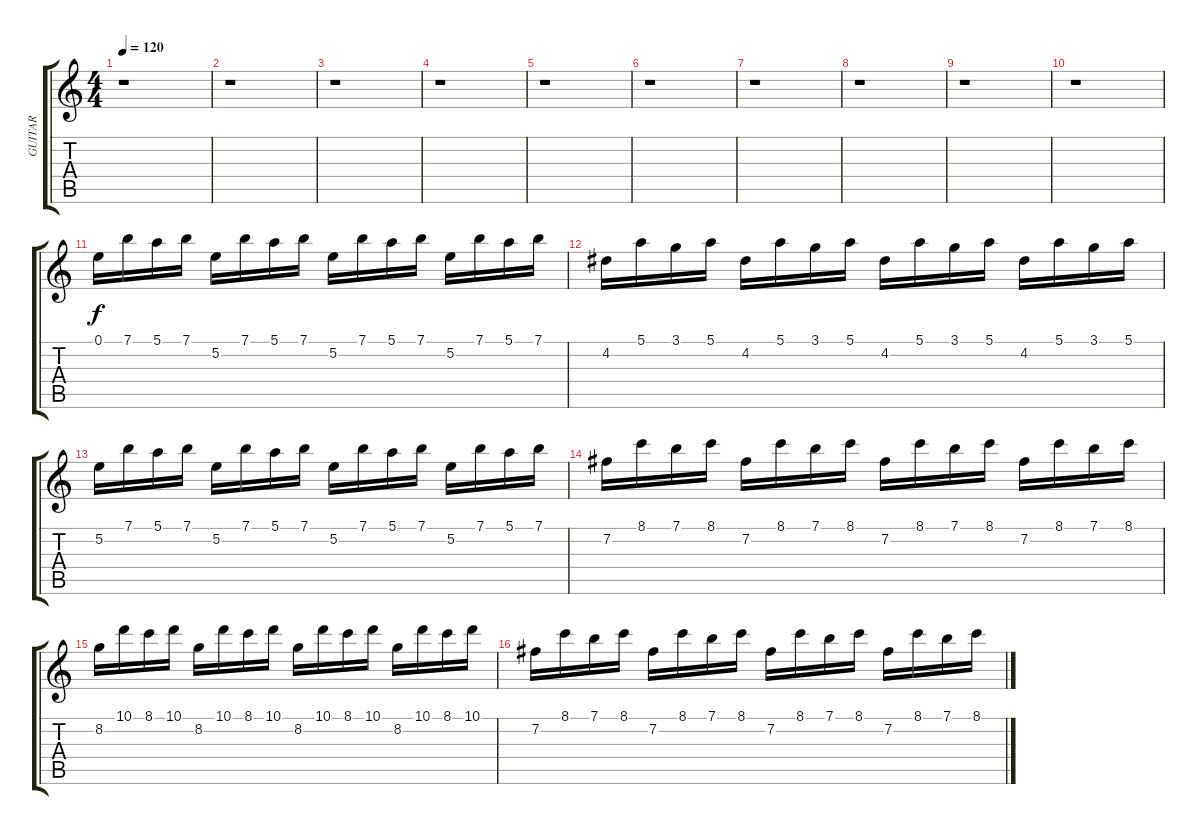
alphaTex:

\track (" GUITAR" " GUITAR") {instrument distortionguitar}
\staff {score tabs}
\tuning (E4 B3 G3 D3 A2 E2) {hide}
\ts (4 4)
\tempo 120
\clef g2
\ks c
r.1{dy f} |
r.1 |
r.1 |
r.1 |
r.1 |
r.1 |
r.1 |
r.1 |
r.1 |
r.1 |
0.1.16 7.1.16 5.1.16 7.1.16 5.2.16 7.1.16 5.1.16 7.1.16 5.2.16 7.1.16 5.1.16 7.1.16 5.2.16 7.1.16 5.1.16 7.1.16 |
4.2.16 5.1.16 3.1.16 5.1.16 4.2.16 5.1.16 3.1.16 5.1.16 4.2.16 5.1.16 3.1.16 5.1.16 4.2.16 5.1.16 3.1.16 5.1.16 |
5.2.16 7.1.16 5.1.16 7.1.16 5.2.16 7.1.16 5.1.16 7.1.16 5.2.16 7.1.16 5.1.16 7.1.16 5.2.16 7.1.16 5.1.16 7.1.16 |
7.2.16 8.1.16 7.1.16 8.1.16 7.2.16 8.1.16 7.1.16 8.1.16 7.2.16 8.1.16 7.1.16 8.1.16 7.2.16 8.1.16 7.1.16 8.1.16 |
8.2.16 10.1.16 8.1.16 10.1.16 8.2.16 10.1.16 8.1.16 10.1.16 8.2.16 10.1.16 8.1.16 10.1.16 8.2.16 10.1.16 8.1.16 10.1.16 |
7.2.16 8.1.16 7.1.16 8.1.16 7.2.16 8.1.16 7.1.16 8.1.16 7.2.16 8.1.16 7.1.16 8.1.16 7.2.16 8.1.16 7.1.16 8.1.16
